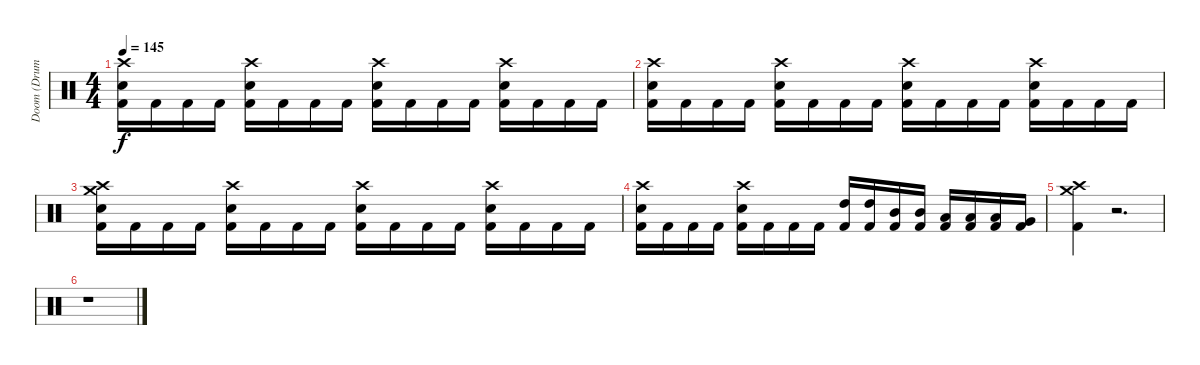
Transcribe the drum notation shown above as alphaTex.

\track ("Doom (Drums)" "Doom (Drum") {instrument percussion}
\staff {score}
\articulation defaults
\ts (4 4)
\tempo 145
\clef neutral
\ks c
("Crash high (hit)" "Electric Snare (hit)" "Kick (hit) 2").16{dy f} "Kick (hit) 2".16 "Kick (hit) 2".16 "Kick (hit) 2".16 ("Crash high (hit)" "Electric Snare (hit)" "Kick (hit) 2").16 "Kick (hit) 2".16 "Kick (hit) 2".16 "Kick (hit) 2".16 ("Crash high (hit)" "Electric Snare (hit)" "Kick (hit) 2").16 "Kick (hit) 2".16 "Kick (hit) 2".16 "Kick (hit) 2".16 ("Crash high (hit)" "Electric Snare (hit)" "Kick (hit) 2").16 "Kick (hit) 2".16 "Kick (hit) 2".16 "Kick (hit) 2".16 |
("Crash high (hit)" "Electric Snare (hit)" "Kick (hit) 2").16 "Kick (hit) 2".16 "Kick (hit) 2".16 "Kick (hit) 2".16 ("Crash high (hit)" "Electric Snare (hit)" "Kick (hit) 2").16 "Kick (hit) 2".16 "Kick (hit) 2".16 "Kick (hit) 2".16 ("Crash high (hit)" "Electric Snare (hit)" "Kick (hit) 2").16 "Kick (hit) 2".16 "Kick (hit) 2".16 "Kick (hit) 2".16 ("Crash high (hit)" "Electric Snare (hit)" "Kick (hit) 2").16 "Kick (hit) 2".16 "Kick (hit) 2".16 "Kick (hit) 2".16 |
("Crash medium (hit)" "Crash high (hit)" "Electric Snare (hit)" "Kick (hit) 2").16 "Kick (hit) 2".16 "Kick (hit) 2".16 "Kick (hit) 2".16 ("Crash high (hit)" "Electric Snare (hit)" "Kick (hit) 2").16 "Kick (hit) 2".16 "Kick (hit) 2".16 "Kick (hit) 2".16 ("Crash high (hit)" "Electric Snare (hit)" "Kick (hit) 2").16 "Kick (hit) 2".16 "Kick (hit) 2".16 "Kick (hit) 2".16 ("Crash high (hit)" "Electric Snare (hit)" "Kick (hit) 2").16 "Kick (hit) 2".16 "Kick (hit) 2".16 "Kick (hit) 2".16 |
("Crash high (hit)" "Electric Snare (hit)" "Kick (hit) 2").16 "Kick (hit) 2".16 "Kick (hit) 2".16 "Kick (hit) 2".16 ("Crash high (hit)" "Electric Snare (hit)" "Kick (hit) 2").16 "Kick (hit) 2".16 "Kick (hit) 2".16 "Kick (hit) 2".16 ("High Tom (hit)" "Kick (hit) 2").16 ("High Tom (hit)" "Kick (hit) 2").16 ("Mid Tom (hit)" "Kick (hit) 2").16 ("Mid Tom (hit)" "Kick (hit) 2").16 ("Low Tom (hit)" "Kick (hit) 2").16 ("Low Tom (hit)" "Kick (hit) 2").16 ("Low Floor Tom (hit)" "Kick (hit) 2").16 ("Very Low Tom (hit)" "Kick (hit) 2").16 |
("Crash medium (hit)" "Crash high (hit)" "Kick (hit) 2").4 r.2{d} |
r.1
